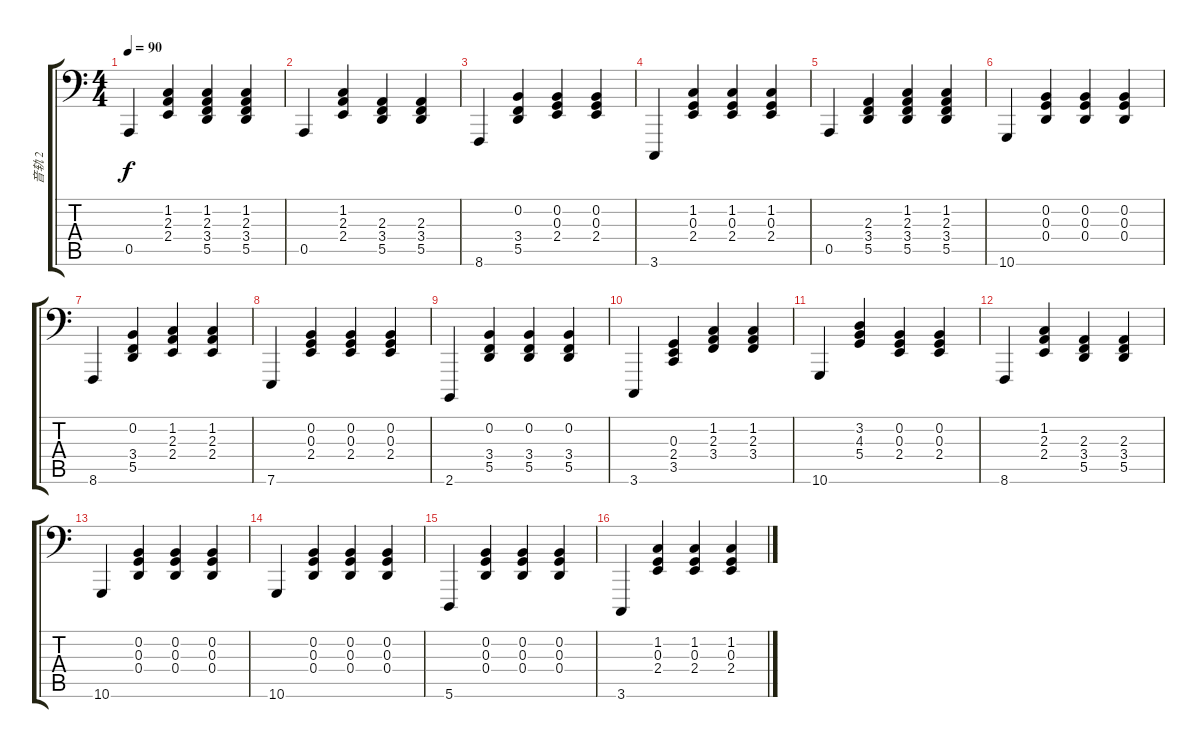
\track ("音轨 2" "音轨 2") {instrument acousticgrandpiano}
\staff {score tabs}
\tuning (E3 B2 G2 D2 A1 A0) {hide}
\ts (4 4)
\tempo 90
\clef f4
\ks c
0.5.4{dy f} (1.2 2.3 2.4).4 (1.2 2.3 3.4 5.5).4 (1.2 2.3 3.4 5.5).4 |
0.5.4 (1.2 2.3 2.4).4 (2.3 3.4 5.5).4 (2.3 3.4 5.5).4 |
8.6.4 (0.2 3.4 5.5).4 (0.2 0.3 2.4).4 (0.2 0.3 2.4).4 |
3.6.4 (1.2 0.3 2.4).4 (1.2 0.3 2.4).4 (1.2 0.3 2.4).4 |
0.5.4 (2.3 3.4 5.5).4 (1.2 2.3 3.4 5.5).4 (1.2 2.3 3.4 5.5).4 |
10.6.4 (0.2 0.3 0.4).4 (0.2 0.3 0.4).4 (0.2 0.3 0.4).4 |
8.6.4 (0.2 3.4 5.5).4 (1.2 2.3 2.4).4 (1.2 2.3 2.4).4 |
7.6.4 (0.2 0.3 2.4).4 (0.2 0.3 2.4).4 (0.2 0.3 2.4).4 |
2.6.4 (0.2 3.4 5.5).4 (0.2 3.4 5.5).4 (0.2 3.4 5.5).4 |
3.6.4 (0.3 2.4 3.5).4 (1.2 2.3 3.4).4 (1.2 2.3 3.4).4 |
10.6.4 (3.2 4.3 5.4).4 (0.2 0.3 2.4).4 (0.2 0.3 2.4).4 |
8.6.4 (1.2 2.3 2.4).4 (2.3 3.4 5.5).4 (2.3 3.4 5.5).4 |
10.6.4 (0.2 0.3 0.4).4 (0.2 0.3 0.4).4 (0.2 0.3 0.4).4 |
10.6.4 (0.2 0.3 0.4).4 (0.2 0.3 0.4).4 (0.2 0.3 0.4).4 |
5.6.4 (0.2 0.3 0.4).4 (0.2 0.3 0.4).4 (0.2 0.3 0.4).4 |
3.6.4 (1.2 0.3 2.4).4 (1.2 0.3 2.4).4 (1.2 0.3 2.4).4
